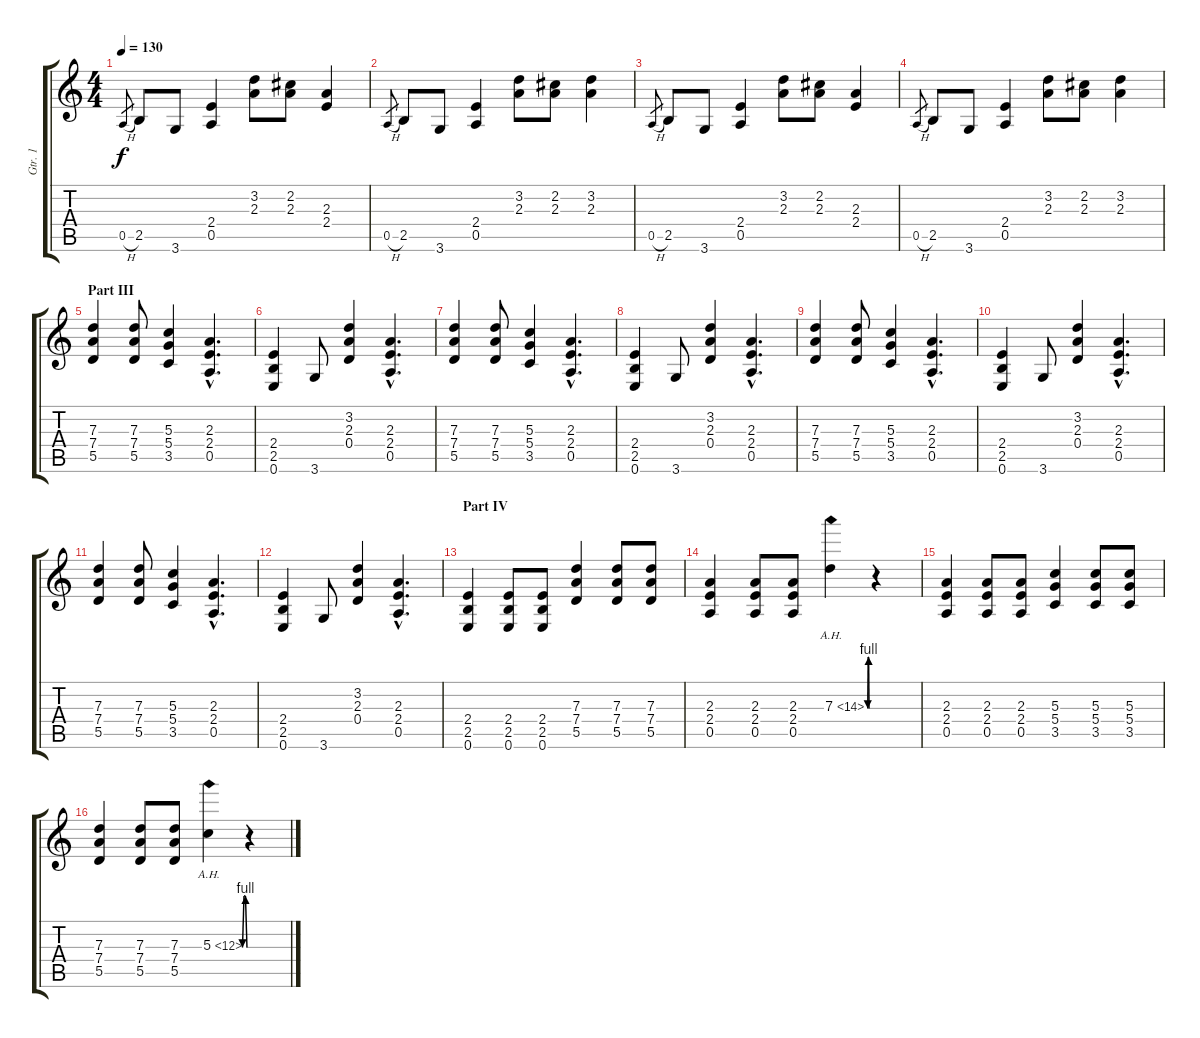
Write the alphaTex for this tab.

\track ("Gtr. 1" "Gtr. 1") {instrument overdrivenguitar}
\staff {score tabs}
\tuning (E4 B3 G3 D3 A2 E2) {hide}
\ts (4 4)
\tempo 130
\clef g2
\ks c
0.5{h}.8{gr dy f} 2.5.8 3.6.8 (2.4 0.5).4 (3.2 2.3).8 (2.2 2.3).8 (2.3 2.4).4 |
0.5{h}.8{gr} 2.5.8 3.6.8 (2.4 0.5).4 (3.2 2.3).8 (2.2 2.3).8 (3.2 2.3).4 |
0.5{h}.8{gr} 2.5.8 3.6.8 (2.4 0.5).4 (3.2 2.3).8 (2.2 2.3).8 (2.3 2.4).4 |
0.5{h}.8{gr} 2.5.8 3.6.8 (2.4 0.5).4 (3.2 2.3).8 (2.2 2.3).8 (3.2 2.3).4 |
\section ("" "Part III")
(7.3 7.4 5.5).4 (7.3 7.4 5.5).8 (5.3 5.4 3.5).4 (2.3{hac} 2.4{hac} 0.5{hac}).4{d} |
(2.4 2.5 0.6).4 3.6.8 (3.2 2.3 0.4).4 (2.3{hac} 2.4{hac} 0.5{hac}).4{d} |
(7.3 7.4 5.5).4 (7.3 7.4 5.5).8 (5.3 5.4 3.5).4 (2.3{hac} 2.4{hac} 0.5{hac}).4{d} |
(2.4 2.5 0.6).4 3.6.8 (3.2 2.3 0.4).4 (2.3{hac} 2.4{hac} 0.5{hac}).4{d} |
(7.3 7.4 5.5).4 (7.3 7.4 5.5).8 (5.3 5.4 3.5).4 (2.3{hac} 2.4{hac} 0.5{hac}).4{d} |
(2.4 2.5 0.6).4 3.6.8 (3.2 2.3 0.4).4 (2.3{hac} 2.4{hac} 0.5{hac}).4{d} |
(7.3 7.4 5.5).4 (7.3 7.4 5.5).8 (5.3 5.4 3.5).4 (2.3{hac} 2.4{hac} 0.5{hac}).4{d} |
(2.4 2.5 0.6).4 3.6.8 (3.2 2.3 0.4).4 (2.3{hac} 2.4{hac} 0.5{hac}).4{d} |
\section ("" "Part IV")
(2.4 2.5 0.6).4 (2.4 2.5 0.6).8 (2.4 2.5 0.6).8 (7.3 7.4 5.5).4 (7.3 7.4 5.5).8 (7.3 7.4 5.5).8 |
(2.3 2.4 0.5).4 (2.3 2.4 0.5).8 (2.3 2.4 0.5).8 7.3{be (custom 0 0 15 4 30 4 45 0 60 0) ah 7}.4 r.4 |
(2.3 2.4 0.5).4 (2.3 2.4 0.5).8 (2.3 2.4 0.5).8 (5.3 5.4 3.5).4 (5.3 5.4 3.5).8 (5.3 5.4 3.5).8 |
(7.3 7.4 5.5).4 (7.3 7.4 5.5).8 (7.3 7.4 5.5).8 5.3{be (custom 0 0 15 4 30 4 45 0 60 0) ah 7}.4 r.4
